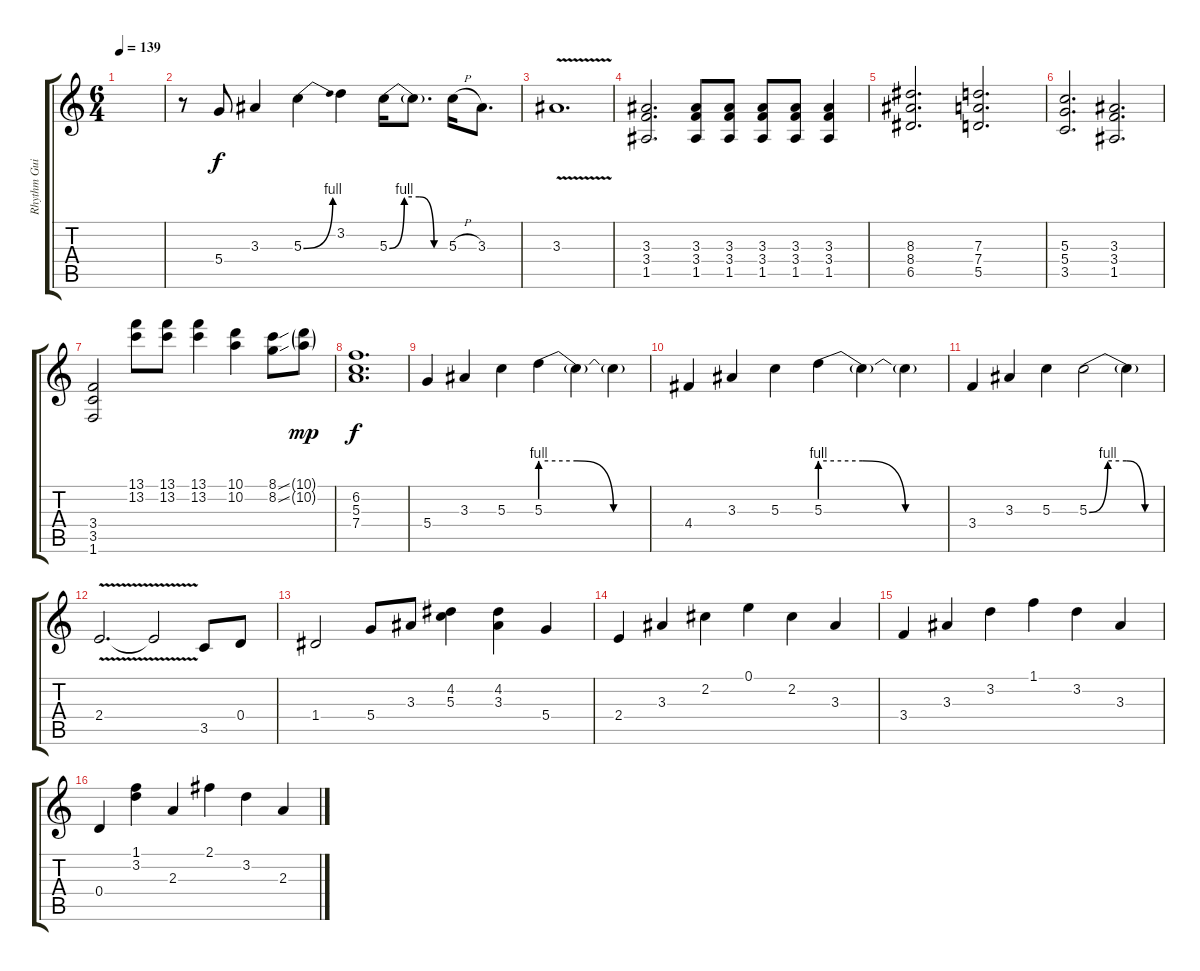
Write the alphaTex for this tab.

\track ("Rhythm Guitar I (David Gilmour)" "Rhythm Gui") {instrument electricguitarclean}
\staff {score tabs}
\tuning (E4 B3 G3 D3 A2 E2) {hide}
\ts (6 4)
\tempo 139
\clef g2
\ks c
|
r.8 5.4.8 3.3.4 5.3{be (bend 0 0 60 4)}.4 3.2.4 5.3{be (custom 0 0 15 4 30 4 45 0 60 0)}.16 5.3{t}.8{d} 5.3{h}.16 3.3.8{d} |
3.3{v}.1{d} |
(3.3 3.4 1.5).2{d} (3.3 3.4 1.5).8 (3.3 3.4 1.5).8 (3.3 3.4 1.5).8 (3.3 3.4 1.5).8 (3.3 3.4 1.5).4 |
(8.3 8.4 6.5).2{d} (7.3 7.4 5.5).2{d} |
(5.3 5.4 3.5).2{d} (3.3 3.4 1.5).2{d} |
(3.4 3.5 1.6).2 (13.1 13.2).8 (13.1 13.2).8 (13.1 13.2).4 (10.1 10.2).4 (8.1{ss} 8.2{ss}).8 (10.1{g} 10.2{g}).8{dy mp} |
(6.2 5.3 7.4).1{d dy f} |
5.4.4 3.3.4 5.3.4 5.3{be (custom 0 4 20 4 40 0 60 0)}.4 5.3{t}.4 5.3{t}.4 |
4.4.4 3.3.4 5.3.4 5.3{be (custom 0 4 20 4 40 0 60 0)}.4 5.3{t}.4 5.3{t}.4 |
3.4.4 3.3.4 5.3.4 5.3{be (custom 0 0 15 4 30 4 45 0 60 0)}.2 5.3{t}.4 |
2.4{v}.2{d} 2.4{v t}.2 3.5.8 0.4.8 |
1.4.2 5.4.8 3.3.8 (4.2 5.3).4 (4.2 3.3).4 5.4.4 |
2.4.4 3.3.4 2.2.4 0.1.4 2.2.4 3.3.4 |
3.4.4 3.3.4 3.2.4 1.1.4 3.2.4 3.3.4 |
0.4.4 (1.1 3.2).4 2.3.4 2.1.4 3.2.4 2.3.4
